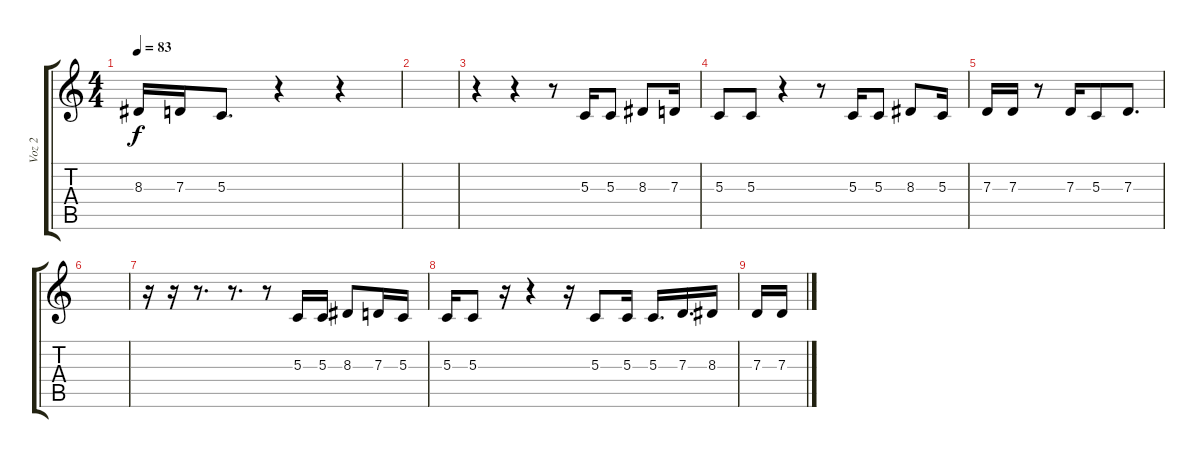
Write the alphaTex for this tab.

\track ("Voz 2" "Voz 2") {instrument tangoaccordion}
\staff {score tabs}
\tuning (E4 B3 G3 D3 A2 E2) {hide}
\ts (4 4)
\tempo 83
\clef g2
\ks c
8.3{t}.16{dy f} 7.3.16 5.3.8{d} r.4 r.4 |
|
r.4 r.4 r.8 5.3.16{volume 12 instrument tangoaccordion} 5.3.8 8.3.8 7.3.16 |
5.3.8 5.3.8 r.4 r.8 5.3.16 5.3.8 8.3.8 5.3.16 |
7.3.16 7.3.16 r.8 7.3.16 5.3.8 7.3.8{d} |
|
r.16 r.16 r.8{d} r.8{d} r.8 5.3.16 5.3.16 8.3.8 7.3.16 5.3.16 |
5.3.16 5.3.8 r.16 r.4 r.16 5.3.8 5.3.16 5.3.16{d} 7.3.16{d} 8.3.16 |
7.3.16 7.3.16
